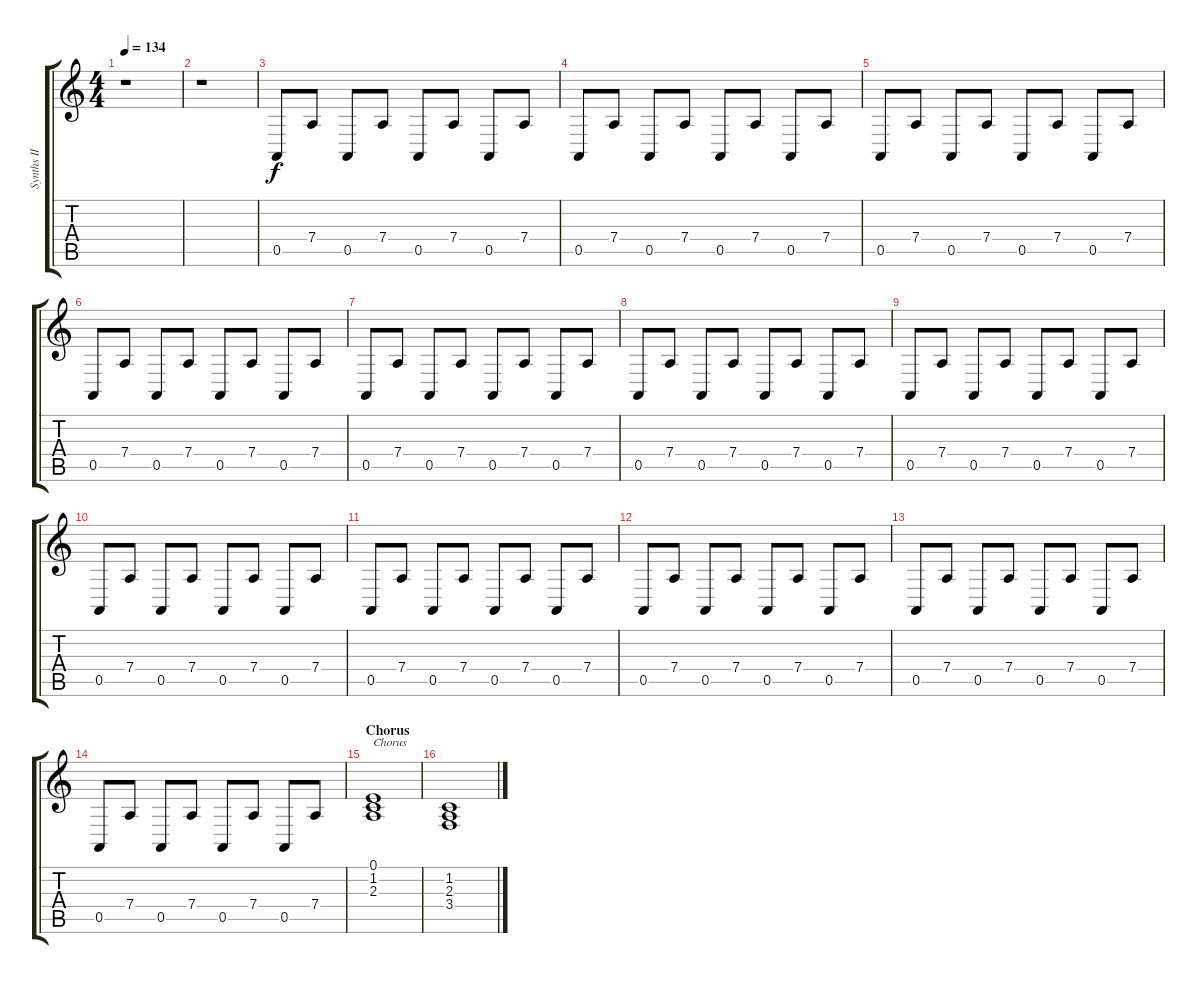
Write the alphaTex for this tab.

\track ("Synths II" "Synths II") {instrument stringensemble2}
\staff {score tabs}
\tuning (E4 B3 G3 D3 A2 E2) {hide}
\ts (4 4)
\tempo 134
\clef g2
\ks c
r.1{dy f} |
r.1 |
0.5.8{volume 16} 7.4.8 0.5.8 7.4.8 0.5.8 7.4.8 0.5.8 7.4.8 |
0.5.8 7.4.8 0.5.8 7.4.8 0.5.8 7.4.8 0.5.8 7.4.8 |
0.5.8 7.4.8 0.5.8 7.4.8 0.5.8 7.4.8 0.5.8 7.4.8 |
0.5.8 7.4.8 0.5.8 7.4.8 0.5.8 7.4.8 0.5.8 7.4.8 |
0.5.8 7.4.8 0.5.8 7.4.8 0.5.8 7.4.8 0.5.8 7.4.8 |
0.5.8 7.4.8 0.5.8 7.4.8 0.5.8 7.4.8 0.5.8 7.4.8 |
0.5.8 7.4.8 0.5.8 7.4.8 0.5.8 7.4.8 0.5.8 7.4.8 |
0.5.8 7.4.8 0.5.8 7.4.8 0.5.8 7.4.8 0.5.8 7.4.8 |
0.5.8 7.4.8 0.5.8 7.4.8 0.5.8 7.4.8 0.5.8 7.4.8 |
0.5.8 7.4.8 0.5.8 7.4.8 0.5.8 7.4.8 0.5.8 7.4.8 |
0.5.8 7.4.8 0.5.8 7.4.8 0.5.8 7.4.8 0.5.8 7.4.8 |
0.5.8 7.4.8 0.5.8 7.4.8 0.5.8 7.4.8 0.5.8 7.4.8 |
\section ("" "Chorus")
(0.1 1.2 2.3).1{txt "Chorus"} |
(1.2 2.3 3.4).1
